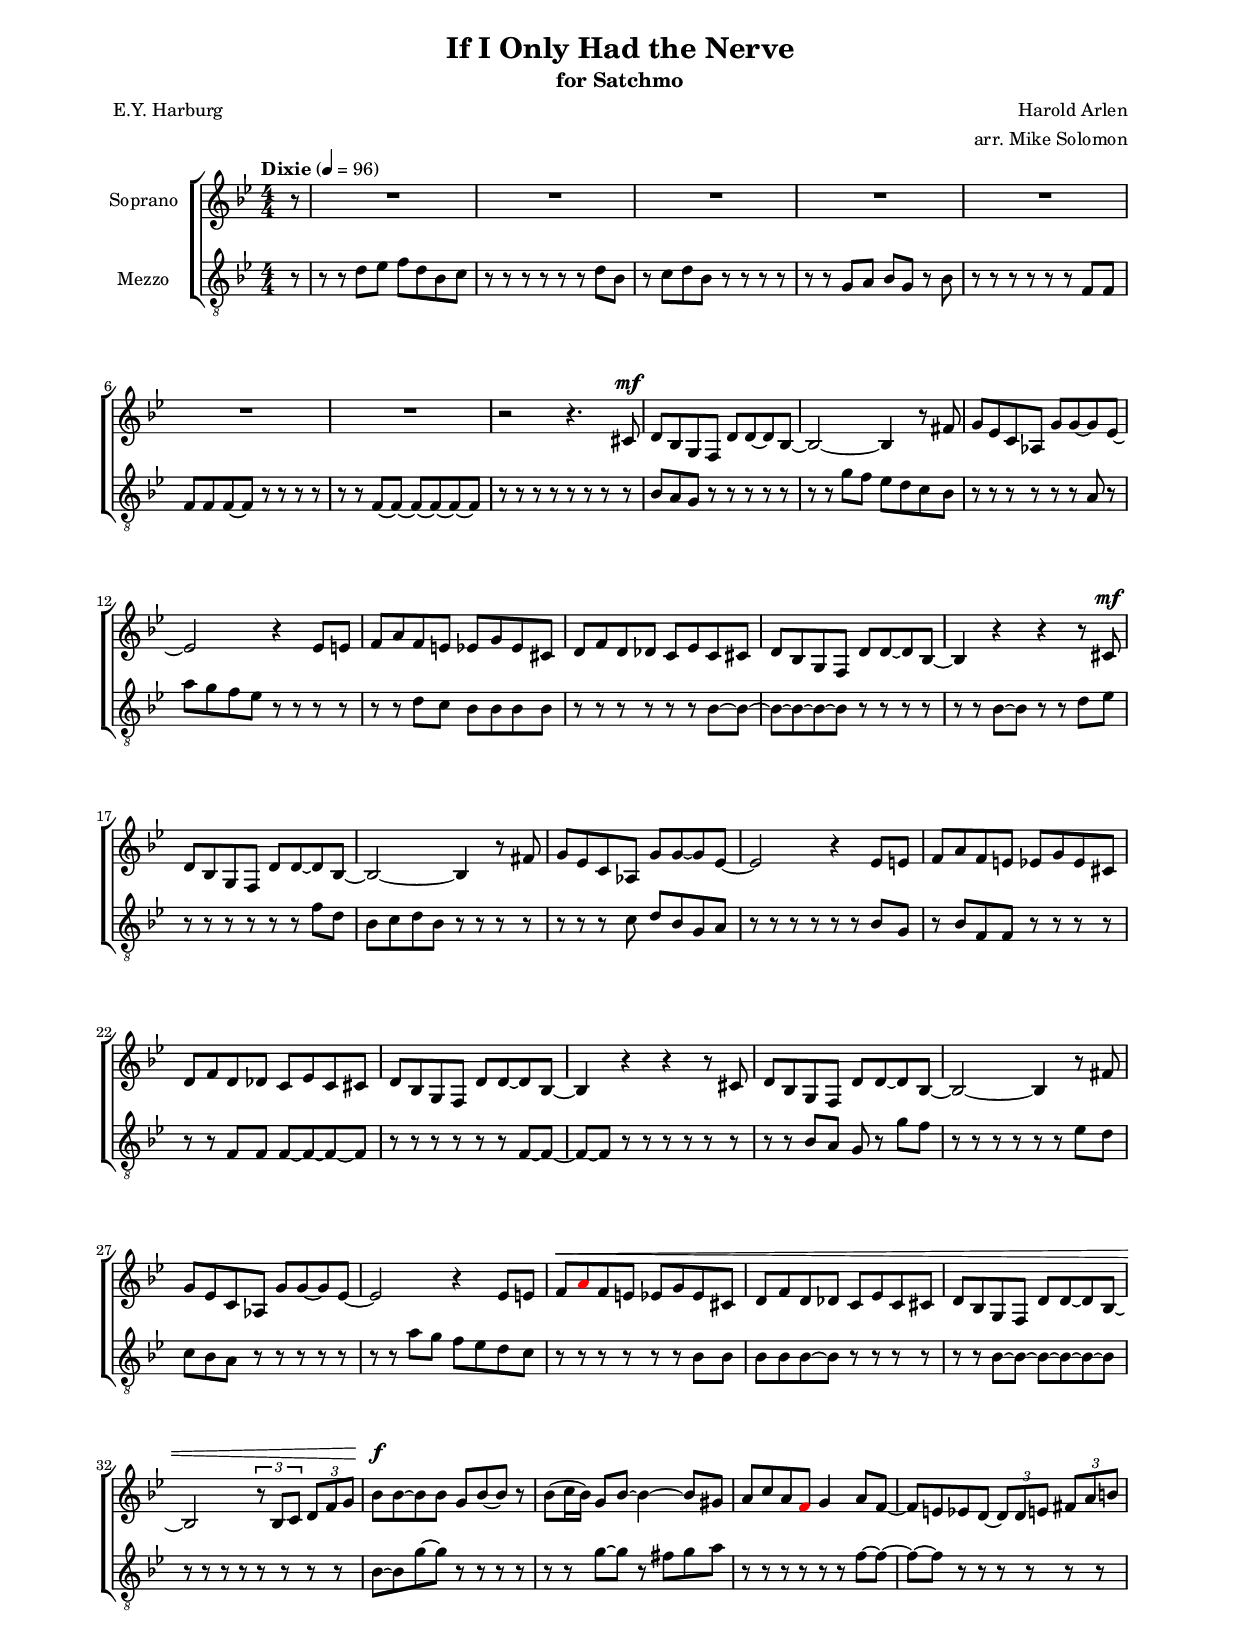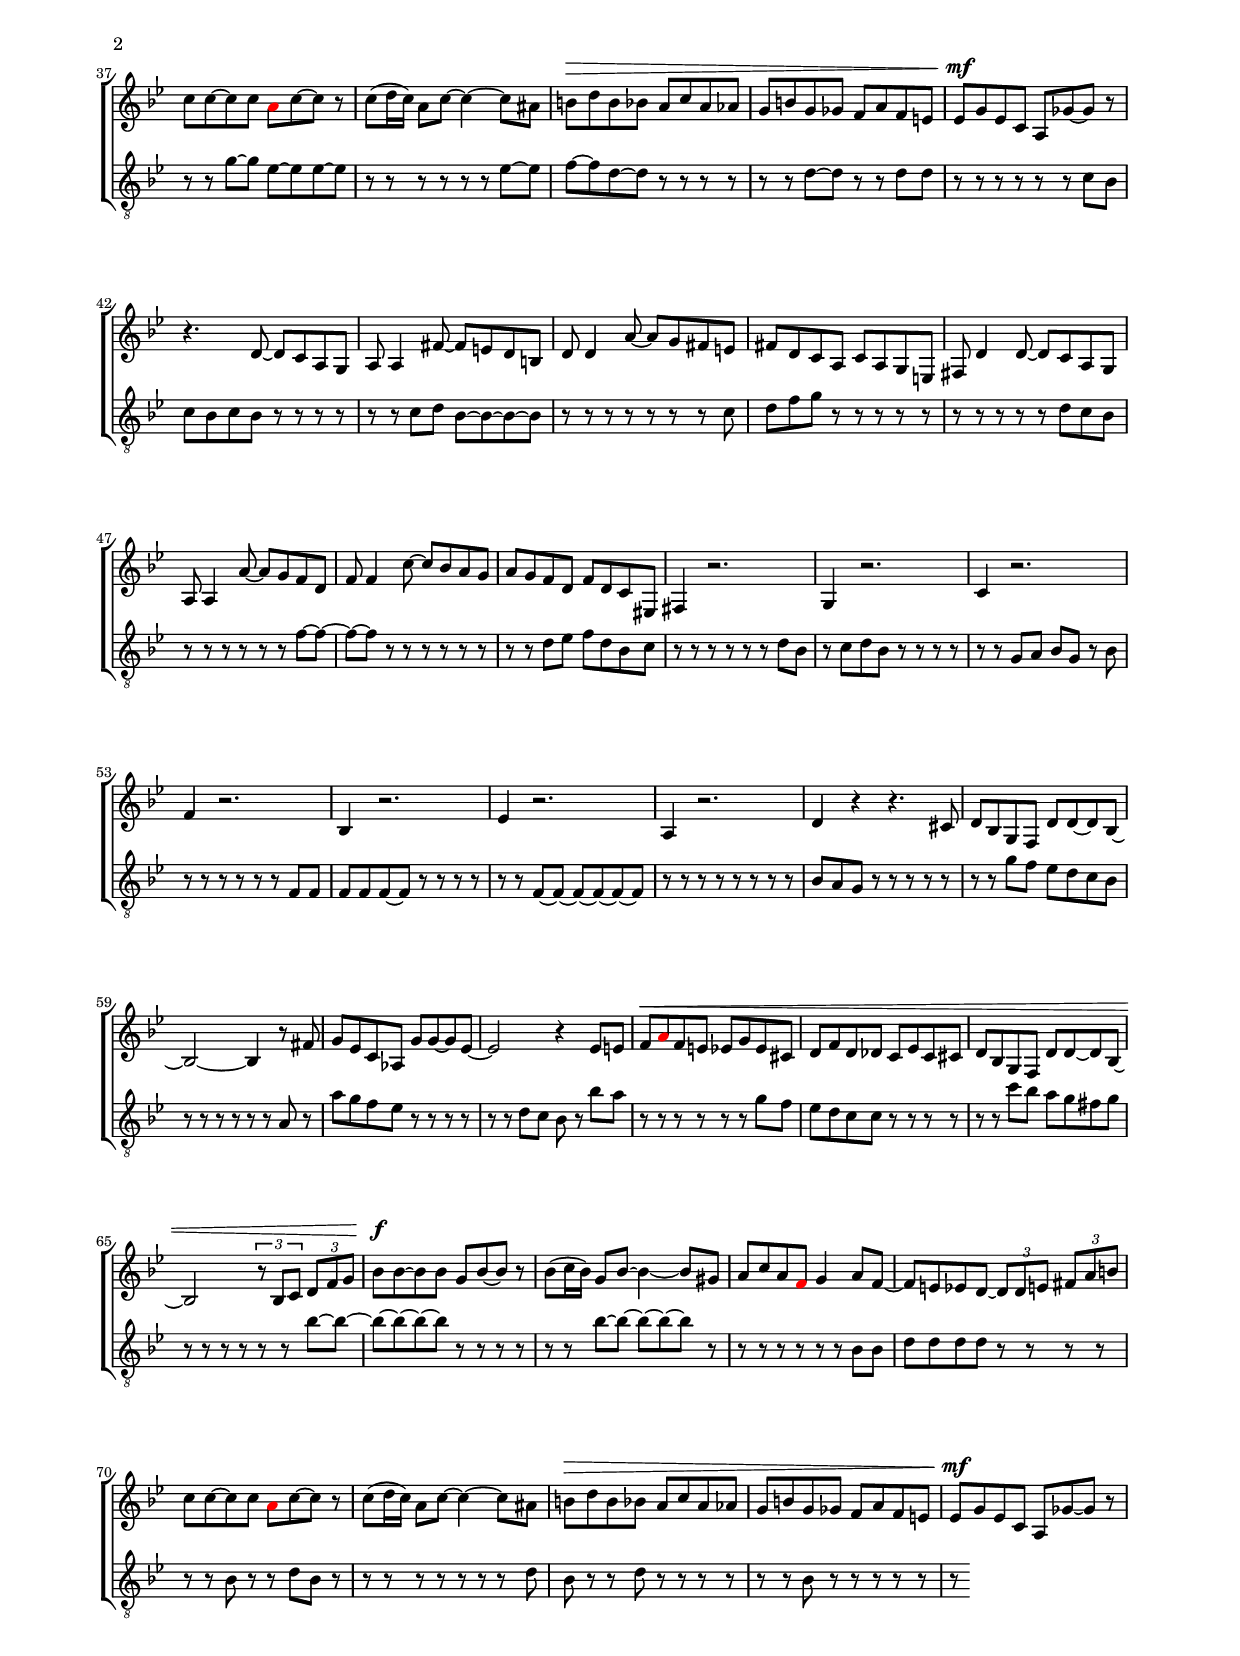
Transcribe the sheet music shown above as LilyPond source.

\version "2.19.0"
\include "defs-devel.ly"

marD = \markup \null
elsD = \markup \null
mikD = \markup \null
rynZ = \markup \null
desD = \markup \null

#(set-global-staff-size 15.87)
autoBeamInstruction = \autoBeamOn

solo = \markup \italic "solo"
psolo = \markup \italic "(solo)"
skat = \markup \italic "sit skat"
shoot = \markup \italic "SYT"

\header {
  title = "If I Only Had the Nerve"
  subtitle = "for Satchmo"
  %title = "Somewhere Over the Rainbow"
  composer = "Harold Arlen"
  poet = "E.Y. Harburg"
  arranger = "arr. Mike Solomon"
  %arranger = "arr. (anon)"
}
\paper {
  #(define fonts
    (set-global-fonts
    #:music "lilyjazz"
    #:brace "lilyjazz"
    #:roman "LilyJAZZText"
    #:sans "LilyJAZZChord"
    #:factor (/ staff-height pt 20)
  ))
  ragged-right = ##f
  left-margin = 0.75\in
  right-margin = 0.75\in
  top-margin = 0.5\in
  bottom-margin = 0.6\in
  ragged-last-bottom = ##f
  %max-systems-per-page = #2
  %oddHeaderMarkup = "FIRST FULL DRAFT 20.10.14 4:44"
  %evenHeaderMarkup = "FIRST FULL DRAFT 20.10.14 4:44"
}


#(ly:set-option 'point-and-click #f)

#(set-global-staff-size 15.87)

railroad =  {
  \once \override BreathingSign.text = \markup \musicglyph #"scripts.caesura.straight"
  \breathe
}
myred = \once \override NoteHead #'color = #red

php = \once \override Hairpin.stencil = #(parenthesize-callback ly:hairpin::print)

\paper {
  footnote-separator-markup = \markup { \column { " "\override #`(span-factor . 1/5) { \draw-hline } }}
  footnote-padding = 1\mm
  top-system-spacing = #'((basic-distance . 1) (minimum-distance . 0) (padding . 1) (stretchability . 40))
  bottom-system-spacing = #'((basic-distance . 1) (minimum-distance . 0) (padding . 1) (stretchability . 50))
  ragged-right = ##f
}

prefatoryMatter = {
  \key bes \major
  \autoBeamInstruction
  \time 4/4
}

scorePrefatoryMatter = {
  \prefatoryMatter
  \partial 8
}

midiPrefatoryMatter = {
  \prefatoryMatter
  \partial 8
}

theme = \relative c {
  cis8-\tag #'first \mf |
  d8 bes8 g8 f8 d'8 d8 ~ d8 bes8 ~ |
  bes2 ~ bes4 r8 fis'8 |
  g8 ees8 c8 aes8 g'8 g8 ~ g8 ees8 ~ |
  ees2 r4 ees8 e8 |
  f8-\tag #'second \< \tag #'second { \rred } a8 f8 e8 ees8 g8 ees8 cis8 |
  d8 f8 d8 des8 c8 ees8 c8 cis8 |
  d8 bes8 g8 f8 d'8 d8 ~ d8 bes8 ~ |
  \tag #'first { bes4 }
  \tag #'second { bes2 }
}

marks = {
  \tempo "Dixie" 4=96
  \time 4/4
  \set Score.tempoWholesPerMinute = #(ly:make-moment (* 3 96) 8 0 0)
  \partial 8 s8
  \repeat unfold 200 \unfoldSwing #96
}

soprano = \transpose c c {
  r8
  R1*7
  r2 r4.
  \transpose c c' \removeWithTag #'second \theme
  r4 r4 r8
  \transpose c c' \removeWithTag #'second \theme
  r4 r4 r8
  \transpose c c' \removeWithTag #'first \theme
  \relative c' {
    \times 2/3 { r8 bes c } \times 2/3 { d f g } |
    bes8\f bes8 ~ bes8 bes8 g8 bes8 ~ bes8 r8 |
    bes8 ( c16 bes ) g8 bes8 ~ bes4 ~ bes8 gis8 |
    a8 c8 a8 \rred f8 g4 a8 f8 ~ |
    f8 e8 ees8 d8 ~ \times 2/3 { d d e } \times 2/3 { fis a b } |
    c8 c8 ~ c8 c8 \rred a8 c8 ~ c8 r8 |
    c8 ( d16 c ) a8 c8 ~ c4 ~ c8 ais8 |
    b8\> d8 b8 bes8 a8 c8 a8 aes8 |
    g8 b8 g8 ges8 f8 a8 f8 e8 |
    ees8\mf g8 ees8 c8 a8 ges'8 ~ ges8 r8 |
    r4. d8 ~ d c a g |
    a a4 fis'8 ~ fis e d b |
    d d4 a'8 ~ a g fis e |
    fis d c a c a g e |
    fis d'4 d8 ~ d c a g |
    a a4 a'8 ~ a g f d |
    f f4 c'8 ~ c bes a g |
    a g f d f d c eis, |
    fis4 r2. |
    g4 r2. |
    c4 r2. |
    f4 r2. |
    bes,4 r2. |
    ees4 r2. |
    a,4 r2. |
    d4 r4 r4. 
  }
  \transpose c c' \removeWithTag #'first \theme
  \relative c' {
      \times 2/3 { r8 bes c } \times 2/3 { d f g } |
      bes8\f bes8 ~ bes8 bes8 g8 bes8 ~ bes8 r8 |
      bes8 ( c16 bes ) g8 bes8 ~ bes4 ~ bes8 gis8 |
      a8 c8 a8 \rred f8 g4 a8 f8 ~ |
      f8 e8 ees8 d8 ~ \times 2/3 { d d e } \times 2/3 { fis a b } |
      c8 c8 ~ c8 c8 \rred a8 c8 ~ c8 r8 |
      c8 ( d16 c ) a8 c8 ~ c4 ~ c8 ais8 |
      b8\> d8 b8 bes8 a8 c8 a8 aes8 |
      g8 b8 g8 ges8 f8 a8 f8 e8 |
      ees8\mf g8 ees8 c8 a8 ges'8 ~ ges8 r8 |
  }
}

sopranoWords = \lyricmode {
}

test = \transpose c c, {
  \clef "treble_8"
  \transpose g g { r8 r8 r8 d''8 ees''8 f''8 d''8 bes'8 c''8 r8 r8 r8 r8 r8 r8 d''8 bes'8 r8 c''8 d''8 bes'8 r8 r8 r8 r8 r8 r8 g'8 a'8 bes'8 g'8 r8 bes'8 r8 r8 r8 r8 r8 r8 f'8 f'8 f'8 f'8 f'8 ~ f'8 r8 r8 r8 r8 r8 r8 f'8 ~ f'8 ~ f'8 ~ f'8 ~ f'8 ~ f'8 r8 r8 r8 r8 r8 r8 r8 r8 bes'8 a'8 g'8 r8 r8 r8 r8 r8 r8 r8 g''8 f''8 ees''8 d''8 c''8 bes'8 r8 r8 r8 r8 r8 r8 a'8 r8 a''8 g''8 f''8 ees''8 r8 r8 r8 r8 r8 r8 d''8 c''8 bes'8 bes'8 bes'8 bes'8 r8 r8 r8 r8 r8 r8 bes'8 ~ bes'8 ~ bes'8 ~ bes'8 ~ bes'8 ~ bes'8 r8 r8 r8 r8 r8 r8 bes'8 ~ bes'8 r8 r8 d''8 ees''8 r8 r8 r8 r8 r8 r8 f''8 d''8 bes'8 c''8 d''8 bes'8 r8 r8 r8 r8 r8 r8 r8 c''8 d''8 bes'8 g'8 a'8 r8 r8 r8 r8 r8 r8 bes'8 g'8 r8 bes'8 f'8 f'8 r8 r8 r8 r8 r8 r8 f'8 f'8 f'8 ~ f'8 ~ f'8 ~ f'8 r8 r8 r8 r8 r8 r8 f'8 ~ f'8 ~ f'8 ~ f'8 r8 r8 r8 r8 r8 r8 r8 r8 bes'8 a'8 g'8 r8 g''8 f''8 r8 r8 r8 r8 r8 r8 ees''8 d''8 c''8 bes'8 a'8 r8 r8 r8 r8 r8 r8 r8 a''8 g''8 f''8 ees''8 d''8 c''8 r8 r8 r8 r8 r8 r8 bes'8 bes'8 bes'8 bes'8 bes'8 ~ bes'8 r8 r8 r8 r8 r8 r8 bes'8 ~ bes'8 ~ bes'8 ~ bes'8 ~ bes'8 ~ bes'8 r8 r8 r8 r8 r8 r8 r8 r8 bes'8 ~ bes'8 g''8 ~ g''8 r8 r8 r8 r8 r8 r8 g''8 ~ g''8 r8 fis''8 g''8 a''8 r8 r8 r8 r8 r8 r8 f''8 ~ f''8 ~ f''8 ~ f''8 r8 r8 r8 r8 r8 r8 r8 r8 g''8 ~ g''8 ees''8 ~ ees''8 ees''8 ~ ees''8 r8 r8 r8 r8 r8 r8 ees''8 ~ ees''8 f''8 ~ f''8 d''8 ~ d''8 r8 r8 r8 r8 r8 r8 d''8 ~ d''8 r8 r8 d''8 d''8 r8 r8 r8 r8 r8 r8 c''8 bes'8 c''8 bes'8 c''8 bes'8 r8 r8 r8 r8 r8 r8 c''8 d''8 bes'8 ~ bes'8 ~ bes'8 ~ bes'8 r8 r8 r8 r8 r8 r8 r8 c''8 d''8 f''8 g''8 r8 r8 r8 r8 r8 r8 r8 r8 r8 r8 d''8 c''8 bes'8 r8 r8 r8 r8 r8 r8 f''8 ~ f''8 ~ f''8 ~ f''8 r8 r8 r8 r8 r8 r8 r8 r8 d''8 ees''8 f''8 d''8 bes'8 c''8 r8 r8 r8 r8 r8 r8 d''8 bes'8 r8 c''8 d''8 bes'8 r8 r8 r8 r8 r8 r8 g'8 a'8 bes'8 g'8 r8 bes'8 r8 r8 r8 r8 r8 r8 f'8 f'8 f'8 f'8 f'8 ~ f'8 r8 r8 r8 r8 r8 r8 f'8 ~ f'8 ~ f'8 ~ f'8 ~ f'8 ~ f'8 r8 r8 r8 r8 r8 r8 r8 r8 bes'8 a'8 g'8 r8 r8 r8 r8 r8 r8 r8 g''8 f''8 ees''8 d''8 c''8 bes'8 r8 r8 r8 r8 r8 r8 a'8 r8 a''8 g''8 f''8 ees''8 r8 r8 r8 r8 r8 r8 d''8 c''8 bes'8 r8 bes''8 a''8 r8 r8 r8 r8 r8 r8 g''8 f''8 ees''8 d''8 c''8 c''8 r8 r8 r8 r8 r8 r8 c'''8 bes''8 a''8 g''8 fis''8 g''8 r8 r8 r8 r8 r8 r8 bes''8 ~ bes''8 ~ bes''8 ~ bes''8 ~ bes''8 ~ bes''8 r8 r8 r8 r8 r8 r8 bes''8 ~ bes''8 ~ bes''8 ~ bes''8 ~ bes''8 r8 r8 r8 r8 r8 r8 r8 bes'8 bes'8 d''8 d''8 d''8 d''8 r8 r8 r8 r8 r8 r8 bes'8 r8 r8 d''8 bes'8 r8 r8 r8 r8 r8 r8 r8 r8 d''8 bes'8 r8 r8 d''8 r8 r8 r8 r8 r8 r8 bes'8 r8 r8 r8 r8 r8 r8 }
}


\score {
  \new ChoirStaff <<
    \new Staff \with { instrumentName = \bitchName %shortInstrumentName = #"M."
} <<
      \new Voice = "soprano" { << { \numericTimeSignature
	\scorePrefatoryMatter
        \soprano
      } {
	\scorePrefatoryMatter
        \marks
      } >> }
      \new Lyrics \lyricsto "soprano" {
        \sopranoWords
      }
    >>
    \new Staff \with { instrumentName = \dortyName %shortInstrumentName = #"E."
} <<
      \new Voice = "mezzo" { \numericTimeSignature
	\scorePrefatoryMatter
        \test
      }
    >>
  >>
  \midi{}
  \layout {
    \context {
      \Voice
      \override TextScript #'layer = #6
      \override NoteHead #'layer = #7
      \override Glissando #'breakable = ##t
      \override TupletNumber #'breakable = ##t
      \override TupletBracket #'breakable = ##t
      \override DynamicLineSpanner.direction = #UP
      \remove "Forbid_line_break_engraver"
    }
    \context {
      \Staff
      %\consists "Metronome_mark_engraver"
      \override TimeSignature #'style = #'numbered
      \override StaffSymbol #'layer = #4
      \override TimeSignature #'layer = #3
      \override TimeSignature #'whiteout = ##t
    }
    \context {
      \Lyrics
      %\override LyricText #'whiteout = ##t
      \override LyricText #'layer = #6
    }
    \context {
      \Score
      %\remove "Metronome_mark_engraver"
      \override NonMusicalPaperColumn #'allow-loose-spacing = ##f
    }
  }
}
